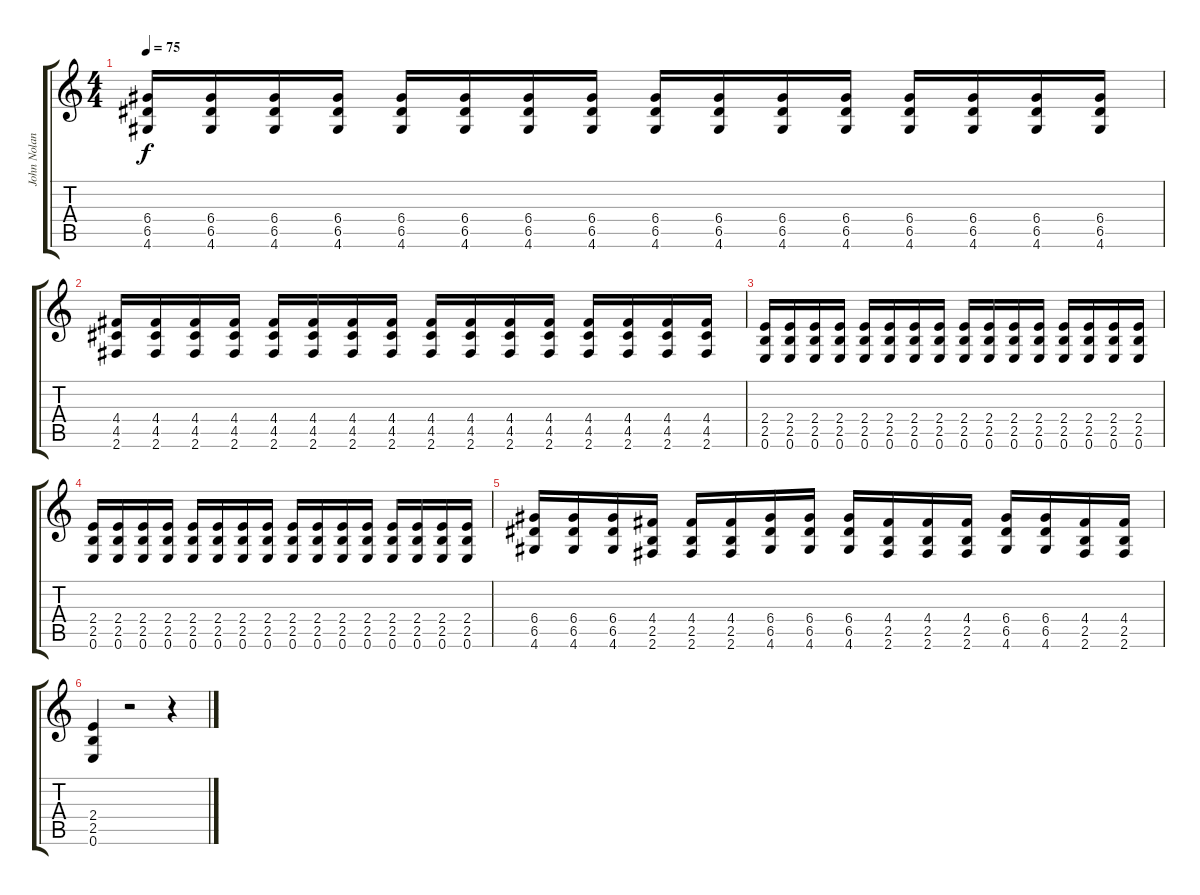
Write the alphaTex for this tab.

\track ("John Nolan (Rhythm Guitar)" "John Nolan") {instrument distortionguitar}
\staff {score tabs}
\tuning (E4 B3 G3 D3 A2 E2) {hide}
\ts (4 4)
\tempo 75
\clef g2
\ks c
(6.4 6.5 4.6).16{dy f} (6.4 6.5 4.6).16 (6.4 6.5 4.6).16 (6.4 6.5 4.6).16 (6.4 6.5 4.6).16 (6.4 6.5 4.6).16 (6.4 6.5 4.6).16 (6.4 6.5 4.6).16 (6.4 6.5 4.6).16 (6.4 6.5 4.6).16 (6.4 6.5 4.6).16 (6.4 6.5 4.6).16 (6.4 6.5 4.6).16 (6.4 6.5 4.6).16 (6.4 6.5 4.6).16 (6.4 6.5 4.6).16 |
(4.4 4.5 2.6).16 (4.4 4.5 2.6).16 (4.4 4.5 2.6).16 (4.4 4.5 2.6).16 (4.4 4.5 2.6).16 (4.4 4.5 2.6).16 (4.4 4.5 2.6).16 (4.4 4.5 2.6).16 (4.4 4.5 2.6).16 (4.4 4.5 2.6).16 (4.4 4.5 2.6).16 (4.4 4.5 2.6).16 (4.4 4.5 2.6).16 (4.4 4.5 2.6).16 (4.4 4.5 2.6).16 (4.4 4.5 2.6).16 |
(2.4 2.5 0.6).16 (2.4 2.5 0.6).16 (2.4 2.5 0.6).16 (2.4 2.5 0.6).16 (2.4 2.5 0.6).16 (2.4 2.5 0.6).16 (2.4 2.5 0.6).16 (2.4 2.5 0.6).16 (2.4 2.5 0.6).16 (2.4 2.5 0.6).16 (2.4 2.5 0.6).16 (2.4 2.5 0.6).16 (2.4 2.5 0.6).16 (2.4 2.5 0.6).16 (2.4 2.5 0.6).16 (2.4 2.5 0.6).16 |
(2.4 2.5 0.6).16 (2.4 2.5 0.6).16 (2.4 2.5 0.6).16 (2.4 2.5 0.6).16 (2.4 2.5 0.6).16 (2.4 2.5 0.6).16 (2.4 2.5 0.6).16 (2.4 2.5 0.6).16 (2.4 2.5 0.6).16 (2.4 2.5 0.6).16 (2.4 2.5 0.6).16 (2.4 2.5 0.6).16 (2.4 2.5 0.6).16 (2.4 2.5 0.6).16 (2.4 2.5 0.6).16 (2.4 2.5 0.6).16 |
(6.4 6.5 4.6).16 (6.4 6.5 4.6).16 (6.4 6.5 4.6).16 (4.4 2.5 2.6).16 (4.4 2.5 2.6).16 (4.4 2.5 2.6).16 (6.4 6.5 4.6).16 (6.4 6.5 4.6).16 (6.4 6.5 4.6).16 (4.4 2.5 2.6).16 (4.4 2.5 2.6).16 (4.4 2.5 2.6).16 (6.4 6.5 4.6).16 (6.4 6.5 4.6).16 (4.4 2.5 2.6).16 (4.4 2.5 2.6).16 |
(2.4 2.5 0.6).4 r.2 r.4
